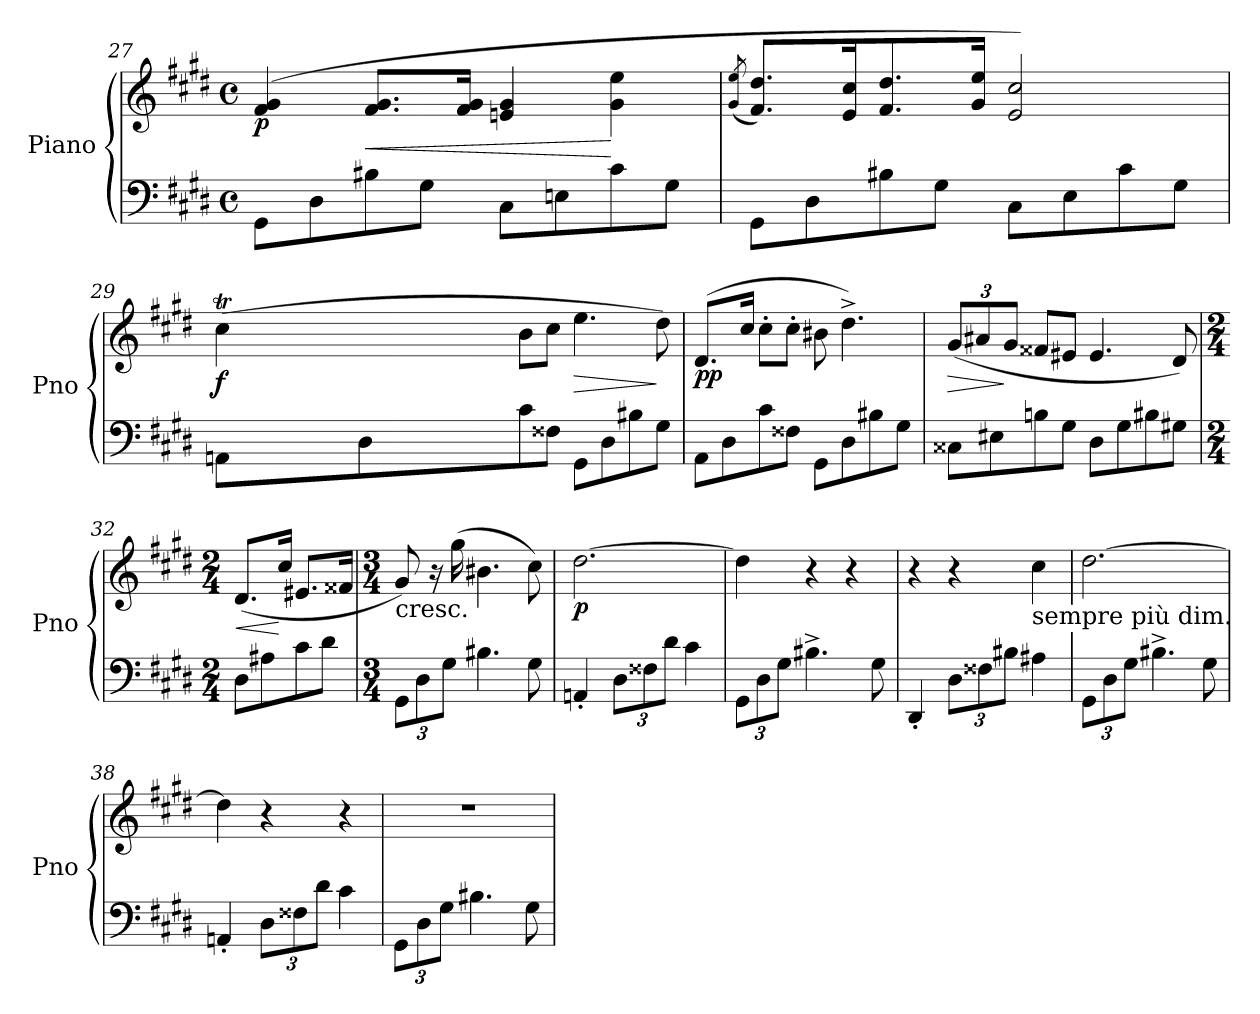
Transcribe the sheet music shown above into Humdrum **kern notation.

**kern	**kern	**dynam
*part1	*part1	*part1
*staff2	*staff1	*staff1/2
*I"Piano	*	*
*I'Pno	*	*
*clefF4	*clefG2	*
*k[f#c#g#d#]	*k[f#c#g#d#]	*
*E:	*E:	*
*M4/4	*M4/4	*
*met(c)	*met(c)	*
=27	=27	=27
!	!	!LO:DY:b
8GG#\L	(4f#/ 4g#/	p
8D#\	.	.
!	!	!LO:HP:b
8B#X\	8.f#/ 8.g#/L	<
8G#\J	.	.
.	16f#/ 16g#/Jk	.
8C#\L	4en/ 4g#/	.
8En\	.	.
8c#\	4g#\ 4ee\	[
8G#\J	.	.
=28	=28	=28
.	(8qg#/ 8qee/	.
8GG#\L	8.f#/ 8.dd#/L)	.
8D#\	.	.
.	16e/ 16cc#/K	.
8B#X\	8.f#/ 8.dd#/	.
8G#\J	.	.
.	16g#/ 16ee/Jk	.
8C#\L	2e/ 2cc#/)	.
8E\	.	.
8c#\	.	.
8G#\J	.	.
!!LO:LB:g=z
=29	=29	=29
*	*^	*
!	!	!	!LO:DY:b
8AAn\L	(4cc#T\	64cc#yy	f
.	.	64dd#yy	.
.	.	64cc#yy	.
.	.	64dd#yy	.
.	.	64cc#yy	.
.	.	64dd#yy	.
.	.	64cc#yy	.
.	.	64dd#yy	.
8D#\	.	64cc#yy	.
.	.	64dd#yy	.
.	.	64cc#yy	.
.	.	64dd#yy	.
.	.	64cc#yy	.
.	.	64dd#yy	.
*	*	*Xtuplet	*
.	.	96cc#yy	.
.	.	96dd#yy	.
.	.	96cc#yy	.
8c#\	8b\L	2.ryy	.
8F##X\J	8cc#\J	.	.
!	!	!	!LO:HP:b
8GG#\L	4.ee\	.	>
8D#\	.	.	.
8B#X\	.	.	.
8G#\J	8dd#\)	.	]
*	*v	*v	*
=30	=30	=30
!	!	!LO:DY:b
8AA\L	(8.d#/L	pp
8D#\	.	.
.	16cc#/Jk	.
8c#\	8cc#'\L	.
8F##X\J	8cc#'\J	.
8GG#\L	8b#X\	.
8D#\	4.dd#^\)	.
8B#X\	.	.
8G#\J	.	.
=31	=31	=31
*	*tuplet	*
!	!	!LO:HP:b
8C##X\L	(12g#/L	>
.	12a#X/	.
8E#X\	.	.
.	12g#/J	]
8Bn\	8f##X/L	.
8G#\J	8e#X/J	.
8D#\L	4.e#/	.
8G#\	.	.
8B#X\	.	.
8G#X\J	8d#/)	.
=32	=32	=32
*M2/4	*M2/4	*
!	!	!LO:HP:b
8D#\L	(8.d#/L	<
8A#X\	.	.
.	16cc#/Jk	[
8c#\	8.e#X/L	.
8d#\J	.	.
.	16f##X/Jk	.
!!LO:LB:g=z
=33	=33	=33
*M3/4	*M3/4	*
!	!LO:TX:b:t=cresc.	!
12GG#\L	8g#/)	.
12D#\	.	.
.	16r	.
12G#\J	.	.
.	(16gg#\	.
4.B#X\	4.b#X\	.
8G#\	8cc#\)	.
=34	=34	=34
!	!	!LO:DY:b
4AAn'/	[2.dd#\	p
12D#\L	.	.
12F##X\	.	.
12d#\J	.	.
4c#\	.	.
=35	=35	=35
12GG#\L	4dd#\]	.
12D#\	.	.
12G#\J	.	.
4.B#X^\	4r	.
.	4r	.
8G#\	.	.
=36	=36	=36
4DD#'/	4r	.
12D#\L	4r	.
12F##X\	.	.
12B#X\J	.	.
!	!LO:TX:b:t=sempre più dim.	!
4A#X\	4cc#\	.
=37	=37	=37
12GG#\L	[2.dd#\	.
12D#\	.	.
12G#\J	.	.
4.B#X^\	.	.
8G#\	.	.
=38	=38	=38
4AAn'/	4dd#\]	.
12D#\L	4r	.
12F##X\	.	.
12d#\J	.	.
4c#\	4r	.
=39	=39	=39
12GG#\L	2.r	.
12D#\	.	.
12G#\J	.	.
4.B#X\	.	.
8G#\	.	.
=	=	=
*-	*-	*-
